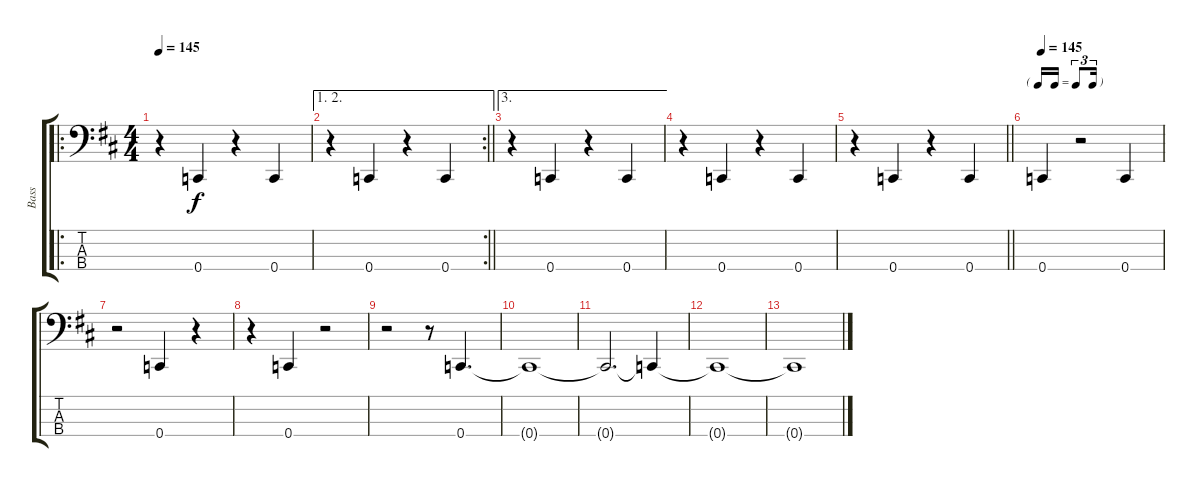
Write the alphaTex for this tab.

\track ("Bass" "Bass") {instrument electricbasspick}
\staff {score tabs}
\tuning (F2 C2 G1 C1) {hide}
\ro
\ts (4 4)
\tempo 145
\clef f4
\ks d
r.4{dy f} 0.4.4 r.4 0.4.4 |
\ae (1 2)
\rc 2
\barLineRight lightlight
r.4 0.4.4 r.4 0.4.4 |
\ae 3
r.4 0.4.4 r.4 0.4.4 |
r.4 0.4.4 r.4 0.4.4 |
\barLineRight lightlight
r.4 0.4.4 r.4 0.4.4 |
\tf triplet16th
\tempo 145
0.4.4 r.2 0.4.4 |
r.2 0.4.4 r.4 |
r.4 0.4.4 r.2 |
r.2 r.8 0.4.4{d} |
0.4{t}.1 |
0.4{t}.2{d} 0.4{t}.4 |
0.4{t}.1 |
0.4{t}.1
